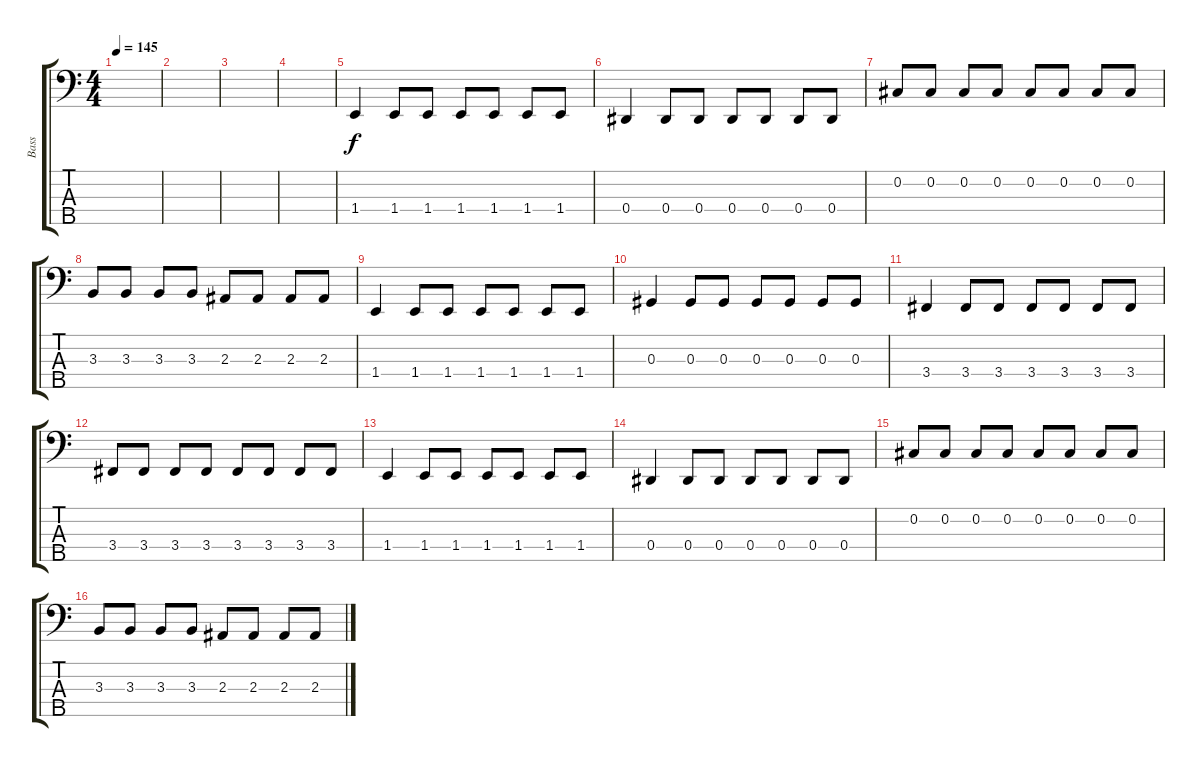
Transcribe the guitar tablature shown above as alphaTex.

\track ("Bass" "Bass") {instrument electricbasspick}
\staff {score tabs}
\tuning (Gb2 Db2 Ab1 Eb1 Bb0) {hide}
\ts (4 4)
\tempo 145
\clef f4
\ks c
|
|
|
|
1.4.4 1.4.8 1.4.8 1.4.8 1.4.8 1.4.8 1.4.8 |
0.4.4 0.4.8 0.4.8 0.4.8 0.4.8 0.4.8 0.4.8 |
0.2.8 0.2.8 0.2.8 0.2.8 0.2.8 0.2.8 0.2.8 0.2.8 |
3.3.8 3.3.8 3.3.8 3.3.8 2.3.8 2.3.8 2.3.8 2.3.8 |
1.4.4 1.4.8 1.4.8 1.4.8 1.4.8 1.4.8 1.4.8 |
0.3.4 0.3.8 0.3.8 0.3.8 0.3.8 0.3.8 0.3.8 |
3.4.4 3.4.8 3.4.8 3.4.8 3.4.8 3.4.8 3.4.8 |
3.4.8 3.4.8 3.4.8 3.4.8 3.4.8 3.4.8 3.4.8 3.4.8 |
1.4.4 1.4.8 1.4.8 1.4.8 1.4.8 1.4.8 1.4.8 |
0.4.4 0.4.8 0.4.8 0.4.8 0.4.8 0.4.8 0.4.8 |
0.2.8 0.2.8 0.2.8 0.2.8 0.2.8 0.2.8 0.2.8 0.2.8 |
3.3.8 3.3.8 3.3.8 3.3.8 2.3.8 2.3.8 2.3.8 2.3.8
